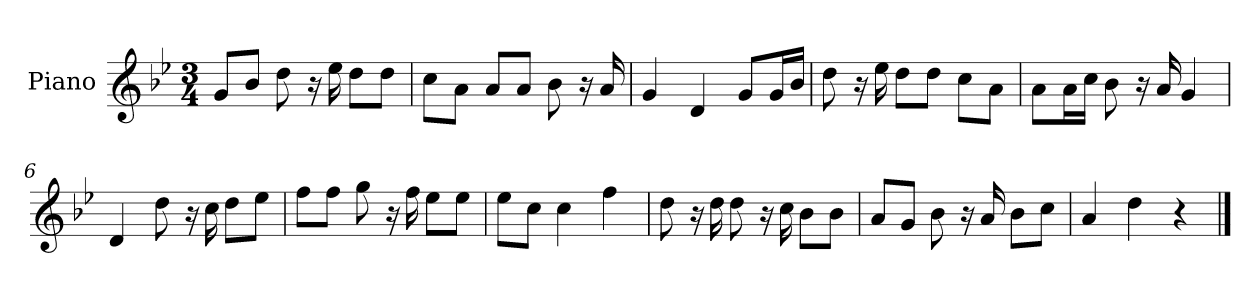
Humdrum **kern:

**kern
*part1
*staff1
*I"Piano
*I'P-no
*clefG2
*k[b-e-]
*M3/4
*MM93
=1
8g/L
8b-/J
8dd\
16r
16ee-\
8dd\L
8dd\J
=2
8cc\L
8a\J
8a/L
8a/J
8b-\
16r
16a/
=3
4g/
4d/
8g/L
16g/L
16b-/JJ
=4
8dd\
16r
16ee-\
8dd\L
8dd\J
8cc\L
8a\J
=5
8a\L
16a\L
16cc\JJ
8b-\
16r
16a/
4g/
=6
4d/
8dd\
16r
16cc\
8dd\L
8ee-\J
!!LO:LB:g=z
=7
8ff\L
8ff\J
8gg\
16r
16ff\
8ee-\L
8ee-\J
=8
8ee-\L
8cc\J
4cc\
4ff\
=9
8dd\
16r
16dd\
8dd\
16r
16cc\
8b-\L
8b-\J
=10
8a/L
8g/J
8b-\
16r
16a/
8b-\L
8cc\J
=11
4a/
4dd\
4r
==
*-
